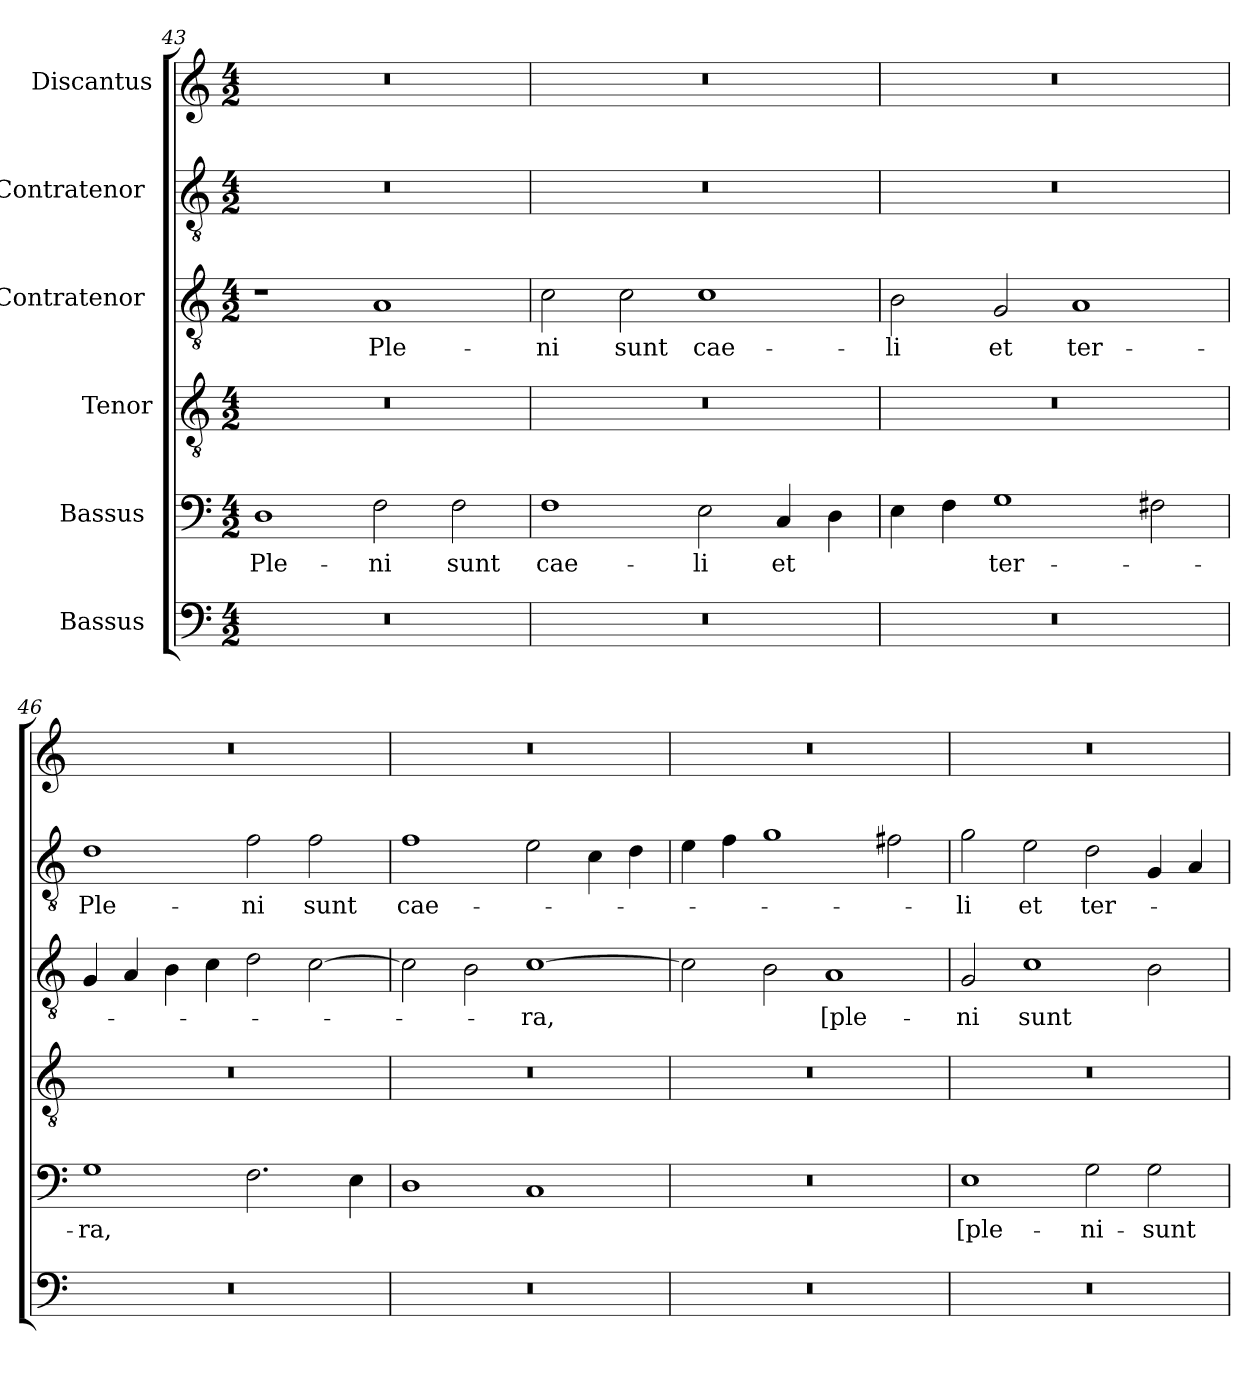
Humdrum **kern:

**kern	**kern	**text	**kern	**kern	**text	**kern	**text	**kern
*part6	*part5	*part5	*part4	*part3	*part3	*part2	*part2	*part1
*staff6	*staff5	*staff5	*staff4	*staff3	*staff3	*staff2	*staff2	*staff1
*I"Bassus [2]	*I"Bassus [1]	*	*I"Tenor	*I"Contratenor [2]	*	*I"Contratenor [1]	*	*I"Discantus
*clefF4	*clefF4	*	*clefGv2	*clefGv2	*	*clefGv2	*	*clefG2
*k[]	*k[]	*	*k[]	*k[]	*	*k[]	*	*k[]
*M4/2	*M4/2	*	*M4/2	*M4/2	*	*M4/2	*	*M4/2
=43	=43	=43	=43	=43	=43	=43	=43	=43
0r	1D\	Ple-	0r	1r	.	0r	.	0r
.	2F\	-ni	.	1A/	Ple-	.	.	.
.	2F\	sunt	.	.	.	.	.	.
=44	=44	=44	=44	=44	=44	=44	=44	=44
0r	1F\	cae-	0r	2c\	-ni	0r	.	0r
.	.	.	.	2c\	sunt	.	.	.
.	2E\	-li	.	1c\	cae-	.	.	.
.	4C/	et	.	.	.	.	.	.
.	4D\	.	.	.	.	.	.	.
=45	=45	=45	=45	=45	=45	=45	=45	=45
0r	4E\	.	0r	2B\	-li	0r	.	0r
.	4F\	.	.	.	.	.	.	.
.	1G\	ter-	.	2G/	et	.	.	.
.	.	.	.	1A/	ter-	.	.	.
.	2F#X\	.	.	.	.	.	.	.
=46	=46	=46	=46	=46	=46	=46	=46	=46
0r	1G\	-ra,	0r	4G/	.	1d\	Ple-	0r
.	.	.	.	4A/	.	.	.	.
.	.	.	.	4B\	.	.	.	.
.	.	.	.	4c\	.	.	.	.
.	2.F\	.	.	2d\	.	2f\	-ni	.
.	.	.	.	[2c\	.	2f\	sunt	.
.	4E\	.	.	.	.	.	.	.
=47	=47	=47	=47	=47	=47	=47	=47	=47
0r	1D\	.	0r	2c\]	.	1f\	cae-	0r
.	.	.	.	2B\	.	.	.	.
.	1C/	.	.	[1c\	-ra,	2e\	.	.
.	.	.	.	.	.	4c\	.	.
.	.	.	.	.	.	4d\	.	.
=48	=48	=48	=48	=48	=48	=48	=48	=48
0r	0r	.	0r	2c\]	.	4e\	.	0r
.	.	.	.	.	.	4f\	.	.
.	.	.	.	2B\	.	1g\	.	.
.	.	.	.	1A/	[ple-	.	.	.
.	.	.	.	.	.	2f#X\	.	.
=49	=49	=49	=49	=49	=49	=49	=49	=49
0r	1E\	[ple-	0r	2G/	-ni	2g\	-li	0r
.	.	.	.	1c\	sunt	2e\	et	.
.	2G\	-ni-	.	.	.	2d\	ter-	.
.	2G\	-sunt	.	2B\	.	4G/	.	.
.	.	.	.	.	.	4A/	.	.
=	=	=	=	=	=	=	=	=
*-	*-	*-	*-	*-	*-	*-	*-	*-
